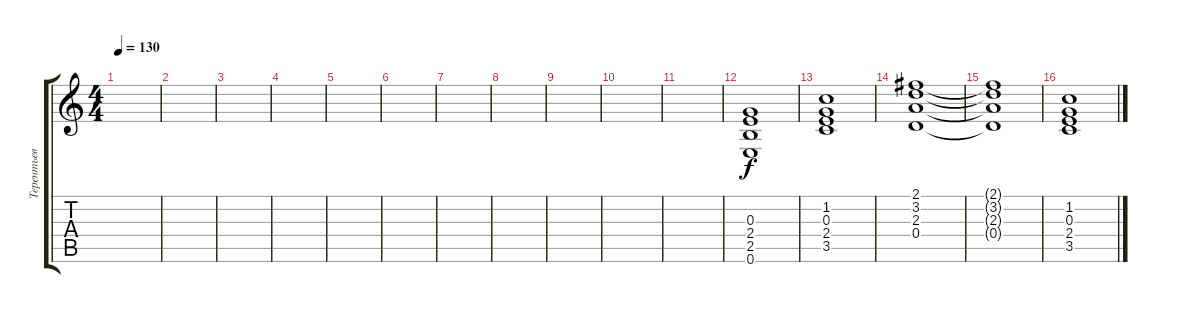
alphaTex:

\track ("Терентьев" "Терентьев") {instrument distortionguitar}
\staff {score tabs}
\tuning (E4 B3 G3 D3 A2 E2) {hide}
\ts (4 4)
\tempo 130
\clef g2
\ks c
|
|
|
|
|
|
|
|
|
|
|
(0.3 2.4 2.5 0.6).1 |
(1.2 0.3 2.4 3.5).1 |
(2.1 3.2 2.3 0.4).1 |
(2.1{t} 3.2{t} 2.3{t} 0.4{t}).1 |
(1.2 0.3 2.4 3.5).1
